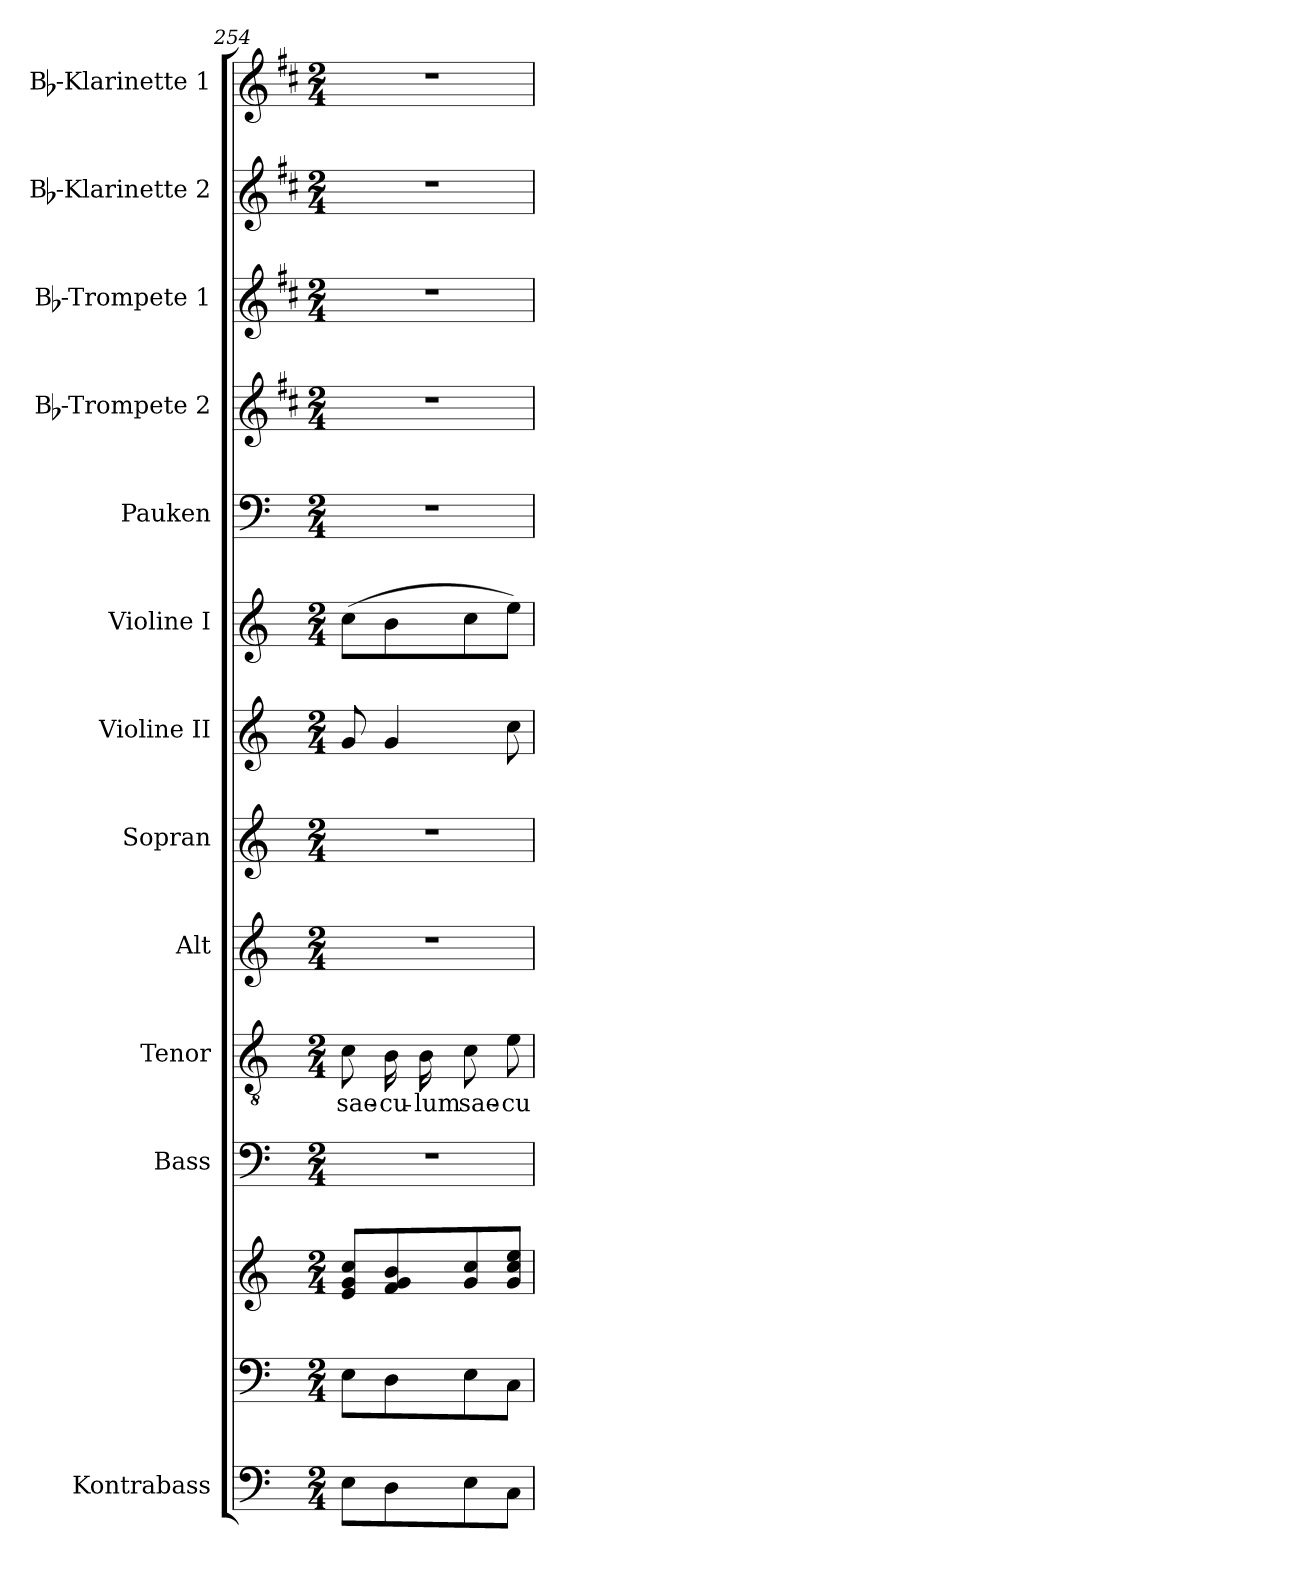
**kern	**kern	**kern	**kern	**kern	**text	**kern	**kern	**kern	**kern	**kern	**kern	**kern	**kern	**kern
*part13	*part12	*part12	*part11	*part10	*part10	*part9	*part8	*part7	*part6	*part5	*part4	*part3	*part2	*part1
*staff14	*staff13	*staff12	*staff11	*staff10	*staff10	*staff9	*staff8	*staff7	*staff6	*staff5	*staff4	*staff3	*staff2	*staff1
*I"Kontrabass	*	*	*I"Bass	*I"Tenor	*	*I"Alt	*I"Sopran	*I"Violine II	*I"Violine I	*I"Pauken	*I"Bb-Trompete 2	*I"Bb-Trompete 1	*I"Bb-Klarinette 2	*I"Bb-Klarinette 1
*I'Kb.	*	*	*I'B.	*I'T.	*	*I'A.	*I'S.	*I'Vl. II	*I'Vl. I	*I'Pk.	*I'Bb Trp. 2	*I'Bb Trp. 1	*I'Bb Kl. 2	*I'Bb Kl. 1
*clefF4	*clefF4	*clefG2	*clefF4	*clefGv2	*	*clefG2	*clefG2	*clefG2	*clefG2	*clefF4	*clefG2	*clefG2	*clefG2	*clefG2
*ITrd7c12	*	*	*	*	*	*	*	*	*	*	*ITrd1c2	*ITrd1c2	*ITrd1c2	*ITrd1c2
*k[]	*k[]	*k[]	*k[]	*k[]	*	*k[]	*k[]	*k[]	*k[]	*k[]	*k[]	*k[]	*k[]	*k[]
*C:	*C:	*C:	*C:	*C:	*	*C:	*C:	*C:	*C:	*C:	*C:	*C:	*C:	*C:
*M2/4	*M2/4	*M2/4	*M2/4	*M2/4	*	*M2/4	*M2/4	*M2/4	*M2/4	*M2/4	*M2/4	*M2/4	*M2/4	*M2/4
=254	=254	=254	=254	=254	=254	=254	=254	=254	=254	=254	=254	=254	=254	=254
!	!	!	!	!	!LO:LY:b	!	!	!	!	!	!	!	!	!
8EE\L	8E\L	8e/ 8g/ 8cc/L	2r	8c\	sae-	2r	2r	8g/	(>8cc\L	2r	2r	2r	2r	2r
!	!	!	!	!	!LO:LY:b	!	!	!	!	!	!	!	!	!
8DD\	8D\	8f/ 8g/ 8b/	.	16B\	-cu-	.	.	4g/	8b\	.	.	.	.	.
!	!	!	!	!	!LO:LY:b	!	!	!	!	!	!	!	!	!
.	.	.	.	16B\	-lum	.	.	.	.	.	.	.	.	.
!	!	!	!	!	!LO:LY:b	!	!	!	!	!	!	!	!	!
8EE\	8E\	8g/ 8cc/	.	8c\	sae-	.	.	.	8cc\	.	.	.	.	.
!	!	!	!	!	!LO:LY:b	!	!	!	!	!	!	!	!	!
8CC\J	8C\J	8g/ 8cc/ 8ee/J	.	8e\	-cu-	.	.	8cc\	8ee\J)	.	.	.	.	.
=	=	=	=	=	=	=	=	=	=	=	=	=	=	=
*-	*-	*-	*-	*-	*-	*-	*-	*-	*-	*-	*-	*-	*-	*-
